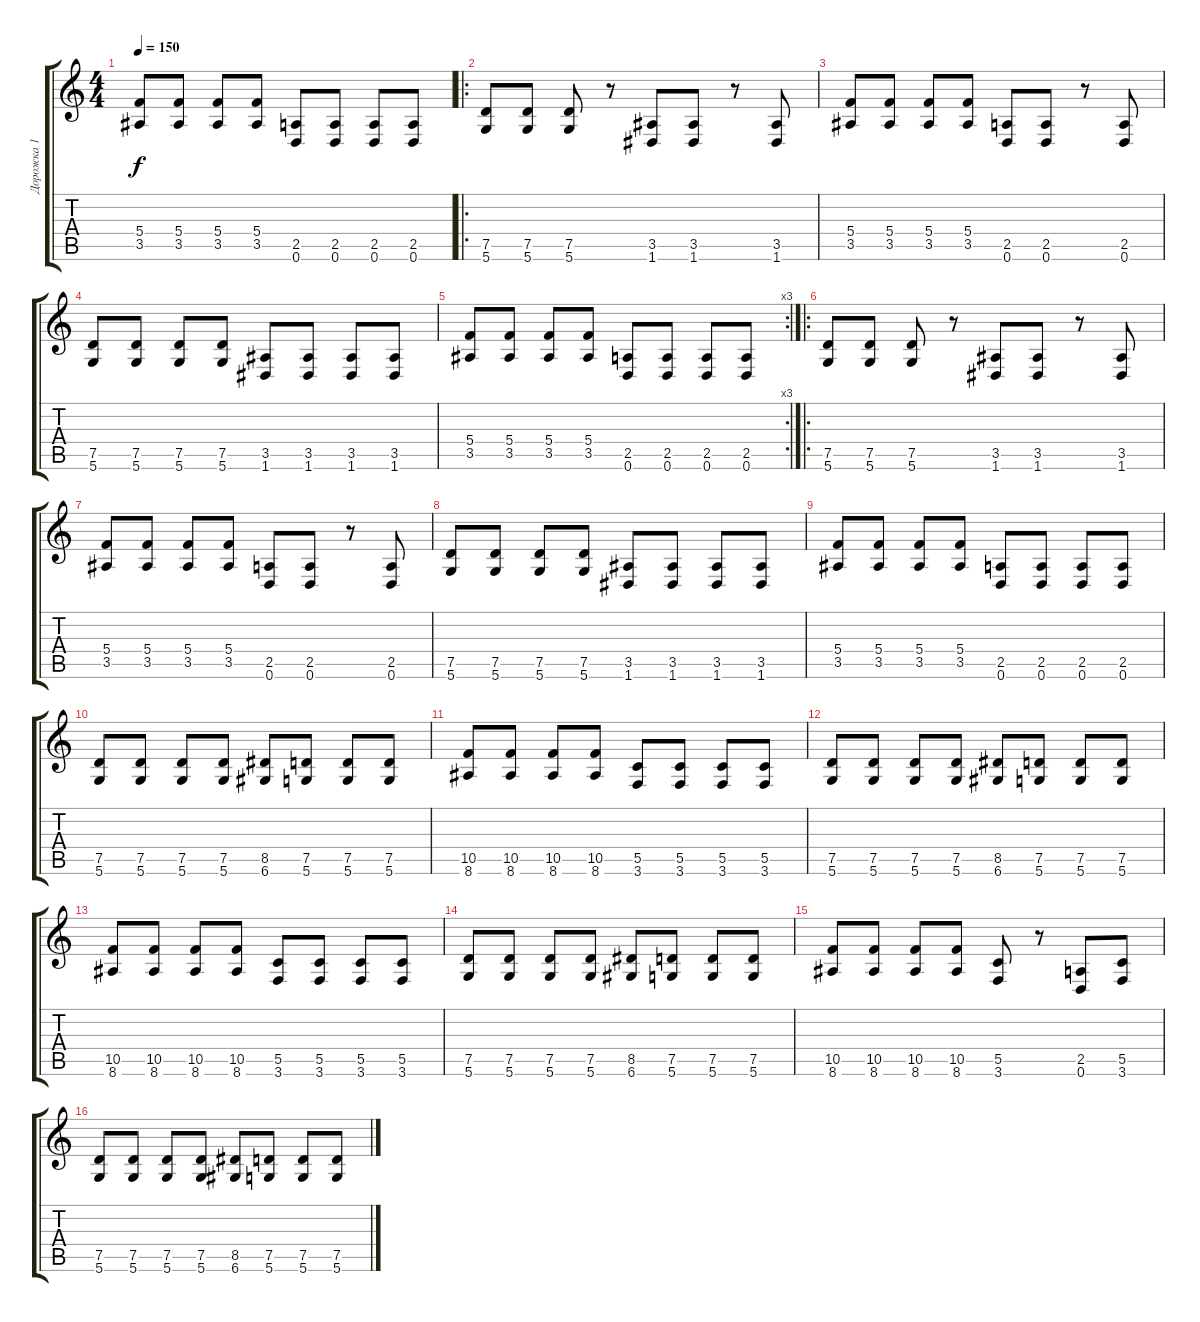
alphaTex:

\track ("Дорожка 1" "Дорожка 1") {instrument distortionguitar}
\staff {score tabs}
\tuning (D4 A3 F3 C3 G2 D2) {hide}
\ts (4 4)
\tempo 150
\clef g2
\ks c
(5.4 3.5).8{dy f} (5.4 3.5).8 (5.4 3.5).8 (5.4 3.5).8 (2.5 0.6).8 (2.5 0.6).8 (2.5 0.6).8 (2.5 0.6).8 |
\ro
(7.5 5.6).8{volume 16} (7.5 5.6).8 (7.5 5.6).8 r.8 (3.5 1.6).8 (3.5 1.6).8 r.8 (3.5 1.6).8 |
(5.4 3.5).8 (5.4 3.5).8 (5.4 3.5).8 (5.4 3.5).8 (2.5 0.6).8 (2.5 0.6).8 r.8 (2.5 0.6).8 |
(7.5 5.6).8 (7.5 5.6).8 (7.5 5.6).8 (7.5 5.6).8 (3.5 1.6).8 (3.5 1.6).8 (3.5 1.6).8 (3.5 1.6).8 |
\rc 3
(5.4 3.5).8 (5.4 3.5).8 (5.4 3.5).8 (5.4 3.5).8 (2.5 0.6).8 (2.5 0.6).8 (2.5 0.6).8 (2.5 0.6).8 |
\ro
(7.5 5.6).8{volume 16} (7.5 5.6).8 (7.5 5.6).8 r.8 (3.5 1.6).8 (3.5 1.6).8 r.8 (3.5 1.6).8 |
(5.4 3.5).8 (5.4 3.5).8 (5.4 3.5).8 (5.4 3.5).8 (2.5 0.6).8 (2.5 0.6).8 r.8 (2.5 0.6).8 |
(7.5 5.6).8 (7.5 5.6).8 (7.5 5.6).8 (7.5 5.6).8 (3.5 1.6).8 (3.5 1.6).8 (3.5 1.6).8 (3.5 1.6).8 |
(5.4 3.5).8 (5.4 3.5).8 (5.4 3.5).8 (5.4 3.5).8 (2.5 0.6).8 (2.5 0.6).8 (2.5 0.6).8 (2.5 0.6).8 |
(7.5 5.6).8 (7.5 5.6).8 (7.5 5.6).8 (7.5 5.6).8 (8.5 6.6).8 (7.5 5.6).8 (7.5 5.6).8 (7.5 5.6).8 |
(10.5 8.6).8 (10.5 8.6).8 (10.5 8.6).8 (10.5 8.6).8 (5.5 3.6).8 (5.5 3.6).8 (5.5 3.6).8 (5.5 3.6).8 |
(7.5 5.6).8 (7.5 5.6).8 (7.5 5.6).8 (7.5 5.6).8 (8.5 6.6).8 (7.5 5.6).8 (7.5 5.6).8 (7.5 5.6).8 |
(10.5 8.6).8 (10.5 8.6).8 (10.5 8.6).8 (10.5 8.6).8 (5.5 3.6).8 (5.5 3.6).8 (5.5 3.6).8 (5.5 3.6).8 |
(7.5 5.6).8 (7.5 5.6).8 (7.5 5.6).8 (7.5 5.6).8 (8.5 6.6).8 (7.5 5.6).8 (7.5 5.6).8 (7.5 5.6).8 |
(10.5 8.6).8 (10.5 8.6).8 (10.5 8.6).8 (10.5 8.6).8 (5.5 3.6).8 r.8 (2.5 0.6).8 (5.5 3.6).8 |
(7.5 5.6).8 (7.5 5.6).8 (7.5 5.6).8 (7.5 5.6).8 (8.5 6.6).8 (7.5 5.6).8 (7.5 5.6).8 (7.5 5.6).8
